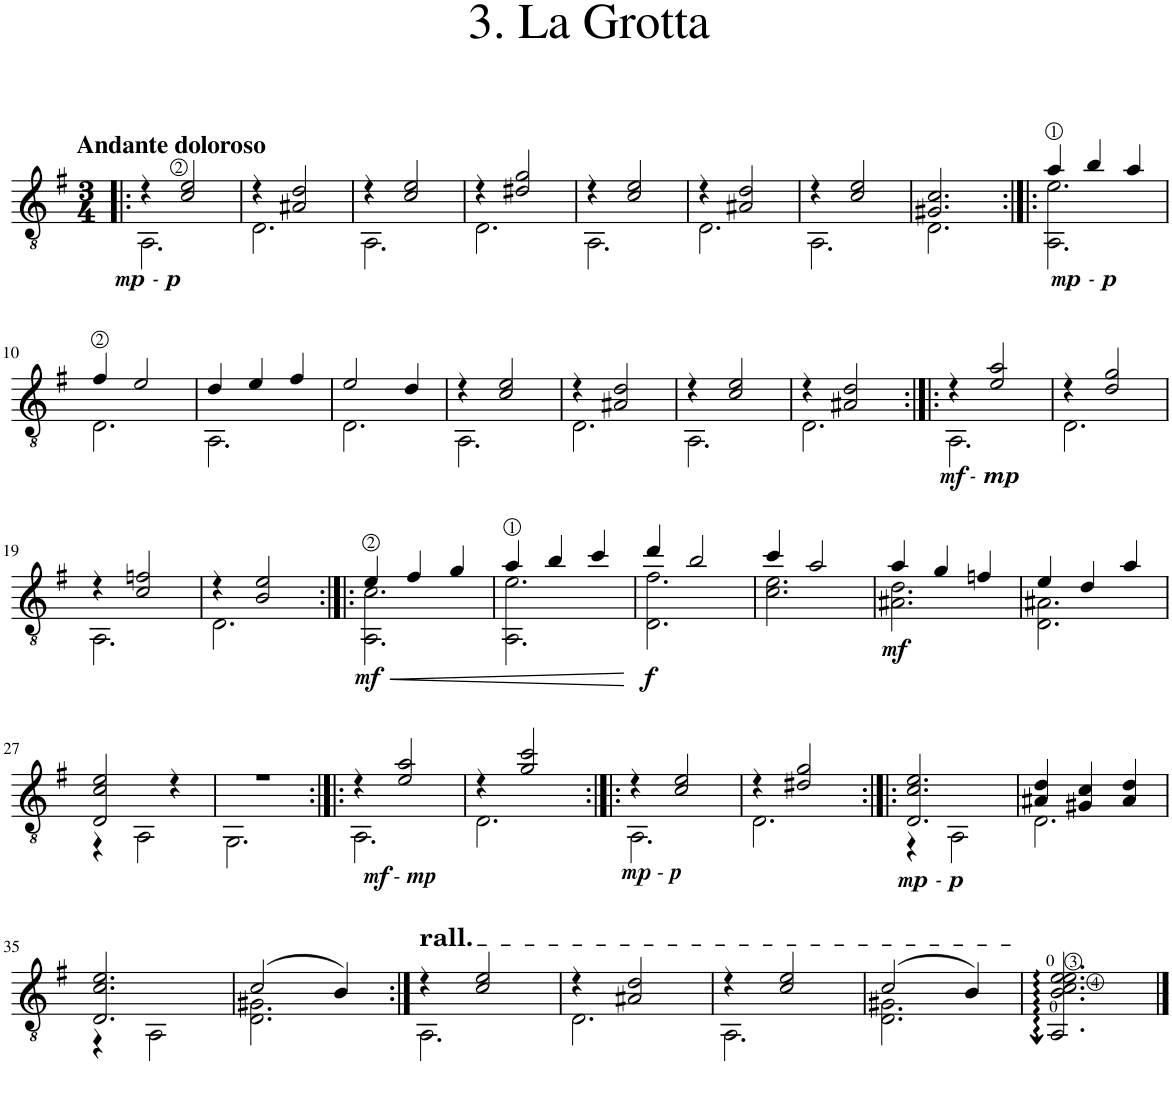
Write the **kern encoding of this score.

**kern	**dynam
*part1	*part1
*staff1	*staff1
*I"Classical Guitar	*
*I'Guit.	*
!!LO:PB:g=z
*clefGv2	*
*k[f#]	*
*M3/4	*
=1!|:	=1!|:
*^	*
!LO:TX:a:B:t=Andante doloroso	!	!
!	!	!LO:DY:b
!	!	!LO:DY:n=1:b
4r	2.AA\	other-dynamics other-dynamics
2c/ 2e/	.	.
=2	=2	=2
4r	2.D\	.
2A#X/ 2d/	.	.
=3	=3	=3
4r	2.AA\	.
2c/ 2e/	.	.
=4	=4	=4
4r	2.D\	.
2d#X/ 2g/	.	.
=5	=5	=5
4r	2.AA\	.
2c/ 2e/	.	.
=6	=6	=6
4r	2.D\	.
2A#X/ 2d/	.	.
=7	=7	=7
4r	2.AA\	.
2c/ 2e/	.	.
=8	=8	=8
2.G#X/ 2.c/	2.D\	.
=9:|!|:	=9:|!|:	=9:|!|:
4a/	2.AA\ 2.e\	.
!	!	!LO:DY:b
!	!	!LO:DY:n=1:b
4b/	.	other-dynamics other-dynamics
4a/	.	.
!!LO:LB:g=z	!!
=10	=10	=10
4f#/	2.D\	.
2e/	.	.
=11	=11	=11
4d/	2.AA\	.
4e/	.	.
4f#/	.	.
=12	=12	=12
2e/	2.D\	.
4d/	.	.
=13	=13	=13
4r	2.AA\	.
2c/ 2e/	.	.
=14	=14	=14
4r	2.D\	.
2A#X/ 2d/	.	.
=15	=15	=15
4r	2.AA\	.
2c/ 2e/	.	.
=16	=16	=16
4r	2.D\	.
2A#X/ 2d/	.	.
=17:|!|:	=17:|!|:	=17:|!|:
!	!	!LO:DY:b
!	!	!LO:DY:n=1:b
4r	2.AA\	mf other-dynamics
2e/ 2a/	.	.
=18	=18	=18
4r	2.D\	.
2d/ 2g/	.	.
!!LO:LB:g=z	!!
=19	=19	=19
4r	2.AA\	.
2c/ 2fn/	.	.
=20	=20	=20
4r	2.D\	.
2B/ 2e/	.	.
=21:|!|:	=21:|!|:	=21:|!|:
!	!	!LO:HP:b
!	!	!LO:DY:n=1:b
4e/	2.AA\ 2.c\	< mf
4f#/	.	.
4g/	.	.
=22	=22	=22
4a/	2.AA\ 2.e\	.
4b/	.	.
4cc/	.	.
*v	*v	*
.	[
=23	=23
*^	*
!	!	!LO:DY:b
4dd/	2.D\ 2.f#\	f
2b/	.	.
=24	=24	=24
4cc/	2.c\ 2.e\	.
2a/	.	.
=25	=25	=25
!	!	!LO:DY:b
4a/	2.A#X\ 2.d\	mf
4g/	.	.
4fn/	.	.
=26	=26	=26
4e/	2.D\ 2.A#X\	.
4d/	.	.
4a/	.	.
!!LO:LB:g=z	!!
=27	=27	=27
2D/ 2c/ 2e/	4r	.
.	2AA\	.
4r	.	.
=28	=28	=28
2.r	2.GG\	.
=29:|!|:	=29:|!|:	=29:|!|:
4r	2.AA\	.
!	!	!LO:DY:b
!	!	!LO:DY:n=1:b
2e/ 2a/	.	mf other-dynamics
=30	=30	=30
4r	2.D\	.
2g/ 2cc/	.	.
=31:|!|:	=31:|!|:	=31:|!|:
!	!	!LO:DY:b
!	!	!LO:DY:n=1:b
4r	2.AA\	mp other-dynamics
2c/ 2e/	.	.
=32	=32	=32
4r	2.D\	.
2d#X/ 2g/	.	.
=33:|!|:	=33:|!|:	=33:|!|:
*	*^	*
2.D/ 2.c/ 2.e/	4r	8ryy	.
!	!	!	!LO:DY:b
!	!	!	!LO:DY:n=1:b
.	.	2ryy	other-dynamics other-dynamics
.	2AA\	.	.
.	.	8ryy	.
*	*v	*v	*
=34	=34	=34
4A#X/ 4d/	2.D\	.
4G#X/ 4c/	.	.
4A#/ 4d/	.	.
!!LO:LB:g=z	!!
=35	=35	=35
2.D/ 2.c/ 2.e/	4r	.
.	2AA\	.
=36	=36	=36
(2c/	2.D\ 2.G#X\	.
4B/)	.	.
=37:|!	=37:|!	=37:|!
!LO:TX:a:t=rall.	!	!
4r	2.AA\	.
2c/ 2e/	.	.
=38	=38	=38
4r	2.D\	.
2A#X/ 2d/	.	.
=39	=39	=39
4r	2.AA\	.
2c/ 2e/	.	.
=40	=40	=40
(2c/	2.D\ 2.G#X\	.
4B/)	.	.
*v	*v	*
=41	=41
2.AA/ 2.B/ 2.c/ 2.e/ 2.e/	.
==	==
*-	*-
